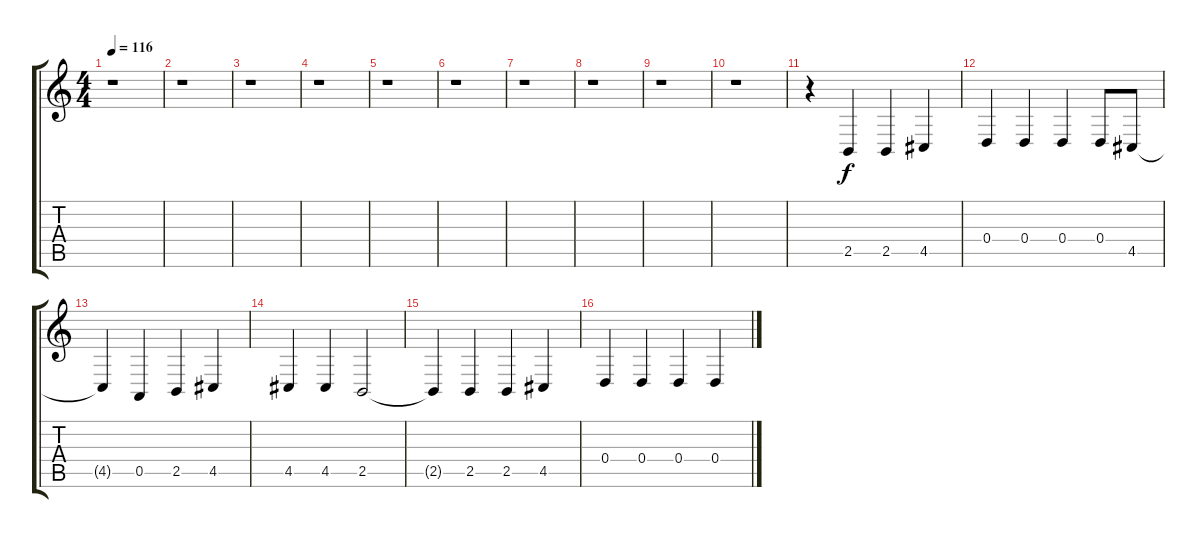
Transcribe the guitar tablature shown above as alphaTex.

\track "" {instrument lead6voice}
\staff {score tabs}
\tuning (E4 B3 G3 D3 A2 E2) {hide}
\ts (4 4)
\tempo 116
\clef g2
\ks c
r.1{dy f} |
r.1 |
r.1 |
r.1 |
r.1 |
r.1 |
r.1 |
r.1 |
r.1 |
r.1 |
r.4 2.5.4 2.5.4 4.5.4 |
0.4.4 0.4.4 0.4.4 0.4.8 4.5.8 |
4.5{t}.4 0.5.4 2.5.4 4.5.4 |
4.5.4 4.5.4 2.5.2 |
2.5{t}.4 2.5.4 2.5.4 4.5.4 |
0.4.4 0.4.4 0.4.4 0.4.4
